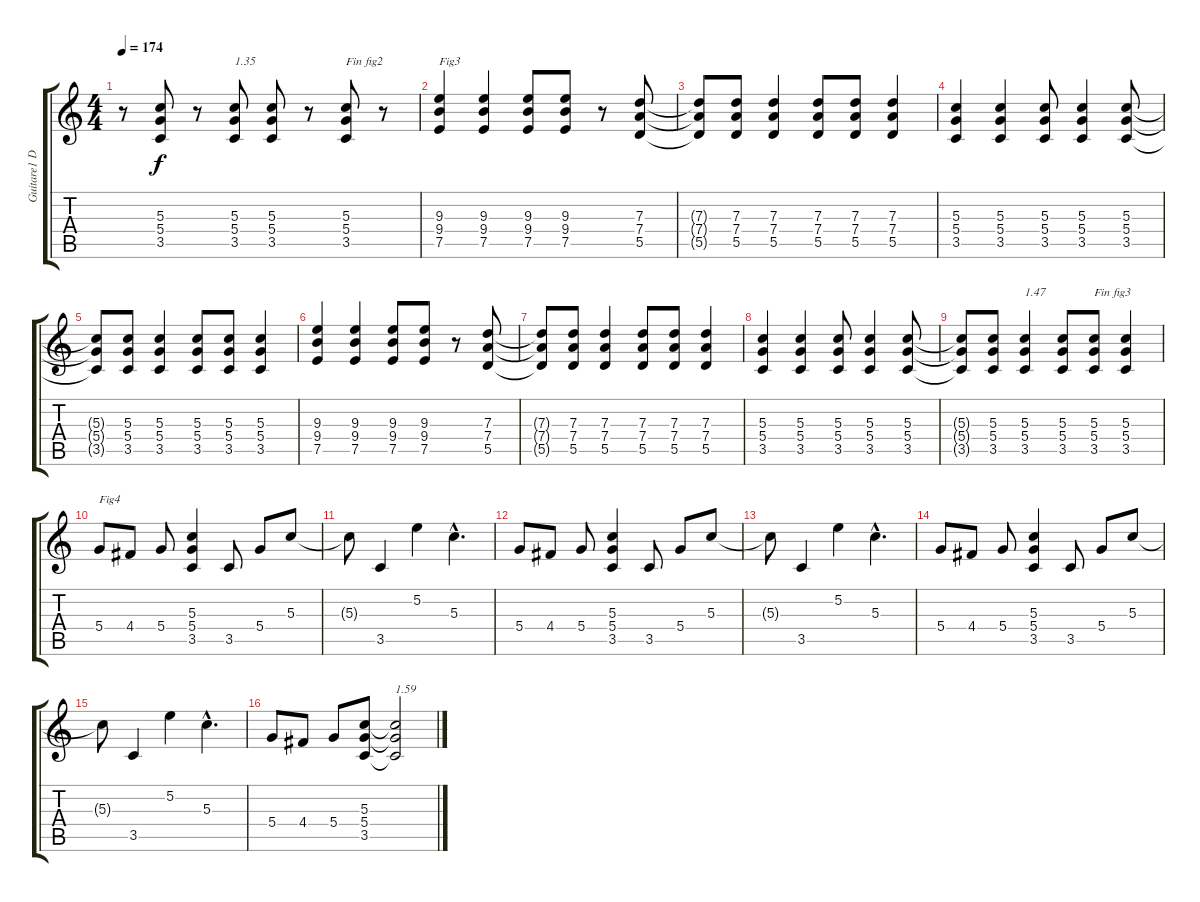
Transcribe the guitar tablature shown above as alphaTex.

\track ("Guitare1 Dr-D" "Guitare1 D") {instrument overdrivenguitar}
\staff {score tabs}
\tuning (E4 B3 G3 D3 A2 D2) {hide}
\ts (4 4)
\tempo 174
\clef g2
\ks c
r.8{dy f} (5.3 5.4 3.5).8 r.8 (5.3 5.4 3.5).8{txt "1.35"} (5.3 5.4 3.5).8 r.8 (5.3 5.4 3.5).8{txt "Fin fig2"} r.8 |
(9.3 9.4 7.5).4{txt "Fig3"} (9.3 9.4 7.5).4 (9.3 9.4 7.5).8 (9.3 9.4 7.5).8 r.8 (7.3 7.4 5.5).8 |
(7.3{t} 7.4{t} 5.5{t}).8 (7.3 7.4 5.5).8 (7.3 7.4 5.5).4 (7.3 7.4 5.5).8 (7.3 7.4 5.5).8 (7.3 7.4 5.5).4 |
(5.3 5.4 3.5).4 (5.3 5.4 3.5).4 (5.3 5.4 3.5).8 (5.3 5.4 3.5).4 (5.3 5.4 3.5).8 |
(5.3{t} 5.4{t} 3.5{t}).8 (5.3 5.4 3.5).8 (5.3 5.4 3.5).4 (5.3 5.4 3.5).8 (5.3 5.4 3.5).8 (5.3 5.4 3.5).4 |
(9.3 9.4 7.5).4 (9.3 9.4 7.5).4 (9.3 9.4 7.5).8 (9.3 9.4 7.5).8 r.8 (7.3 7.4 5.5).8 |
(7.3{t} 7.4{t} 5.5{t}).8 (7.3 7.4 5.5).8 (7.3 7.4 5.5).4 (7.3 7.4 5.5).8 (7.3 7.4 5.5).8 (7.3 7.4 5.5).4 |
(5.3 5.4 3.5).4 (5.3 5.4 3.5).4 (5.3 5.4 3.5).8 (5.3 5.4 3.5).4 (5.3 5.4 3.5).8 |
(5.3{t} 5.4{t} 3.5{t}).8 (5.3 5.4 3.5).8 (5.3 5.4 3.5).4{txt "1.47"} (5.3 5.4 3.5).8 (5.3 5.4 3.5).8{txt "Fin fig3"} (5.3 5.4 3.5).4 |
5.4.8{txt "Fig4"} 4.4.8 5.4.8 (5.3 5.4 3.5).4 3.5.8 5.4.8 5.3.8 |
5.3{t}.8 3.5.4 5.2.4 5.3{hac}.4{d} |
5.4.8 4.4.8 5.4.8 (5.3 5.4 3.5).4 3.5.8 5.4.8 5.3.8 |
5.3{t}.8 3.5.4 5.2.4 5.3{hac}.4{d} |
5.4.8 4.4.8 5.4.8 (5.3 5.4 3.5).4 3.5.8 5.4.8 5.3.8 |
5.3{t}.8 3.5.4 5.2.4 5.3{hac}.4{d} |
5.4.8 4.4.8 5.4.8 (5.3 5.4 3.5).8 (5.3{t} 5.4{t} 3.5{t}).2{txt "1.59"}
